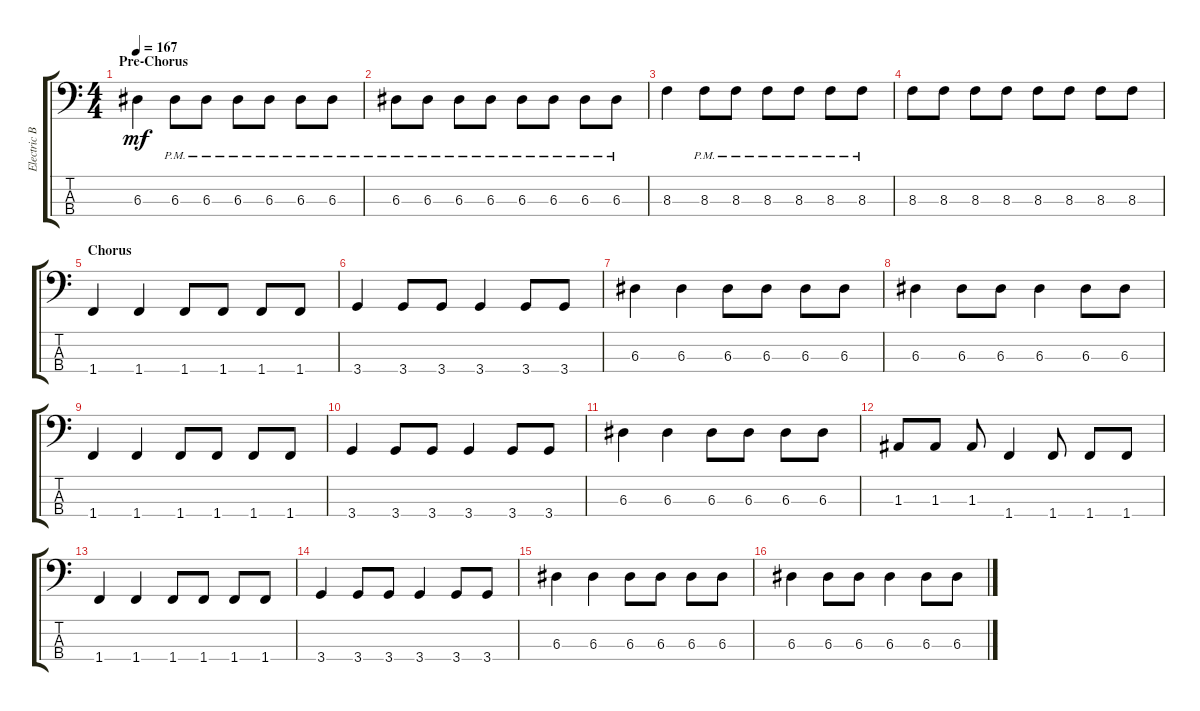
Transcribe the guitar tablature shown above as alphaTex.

\track ("Electric Bass" "Electric B") {instrument electricbassfinger}
\staff {score tabs}
\tuning (G2 D2 A1 E1) {hide}
\ts (4 4)
\section ("" "Pre-Chorus")
\tempo 167
\clef f4
\ks c
6.3.4{dy mf} 6.3{pm}.8 6.3{pm}.8 6.3{pm}.8 6.3{pm}.8 6.3{pm}.8 6.3{pm}.8 |
6.3{pm}.8 6.3{pm}.8 6.3{pm}.8 6.3{pm}.8 6.3{pm}.8 6.3{pm}.8 6.3{pm}.8 6.3{pm}.8 |
8.3.4 8.3{pm}.8 8.3{pm}.8 8.3{pm}.8 8.3{pm}.8 8.3{pm}.8 8.3{pm}.8 |
8.3.8 8.3.8 8.3.8 8.3.8 8.3.8 8.3.8 8.3.8 8.3.8 |
\section ("" "Chorus")
1.4.4 1.4.4 1.4.8 1.4.8 1.4.8 1.4.8 |
3.4.4 3.4.8 3.4.8 3.4.4 3.4.8 3.4.8 |
6.3.4 6.3.4 6.3.8 6.3.8 6.3.8 6.3.8 |
6.3.4 6.3.8 6.3.8 6.3.4 6.3.8 6.3.8 |
1.4.4 1.4.4 1.4.8 1.4.8 1.4.8 1.4.8 |
3.4.4 3.4.8 3.4.8 3.4.4 3.4.8 3.4.8 |
6.3.4 6.3.4 6.3.8 6.3.8 6.3.8 6.3.8 |
1.3.8 1.3.8 1.3.8 1.4.4 1.4.8 1.4.8 1.4.8 |
1.4.4 1.4.4 1.4.8 1.4.8 1.4.8 1.4.8 |
3.4.4 3.4.8 3.4.8 3.4.4 3.4.8 3.4.8 |
6.3.4 6.3.4 6.3.8 6.3.8 6.3.8 6.3.8 |
6.3.4 6.3.8 6.3.8 6.3.4 6.3.8 6.3.8
